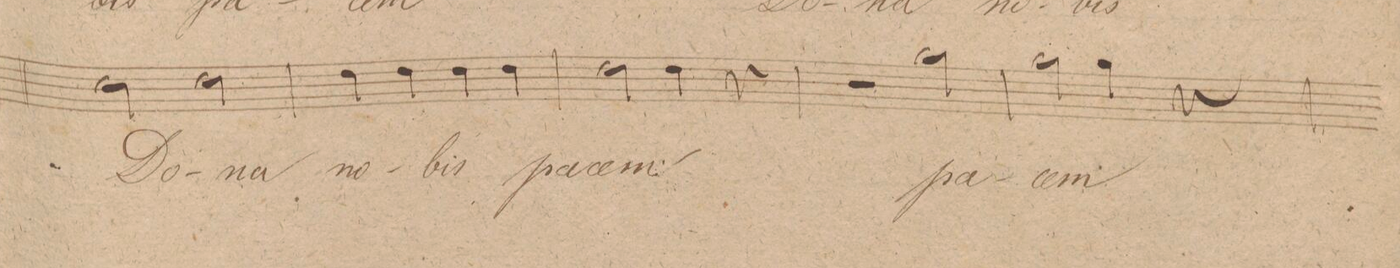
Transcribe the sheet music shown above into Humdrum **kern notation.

**kern	**text	**dynam
*I"Alto	*	*
*clefC3	*	*
*k[f#c#g#]	*	*
*met(c|)	*	*
*M2/2	*	*
2d\	Do-	.
2e\	-na	.
=44	=44	=44
4e\	no-	.
4e\	.	.
4e\	-bis	.
4e\	.	.
=45	=45	=45
2e\	pa-	.
4e\	-cem	.
4r	.	.
=46	=46	=46
2r	.	.
2a\	pa-	.
=47	=47	=47
2a\	-cem	.
4a\	.	.
4r	.	.
=48	=48	=48
*-	*-	*-
